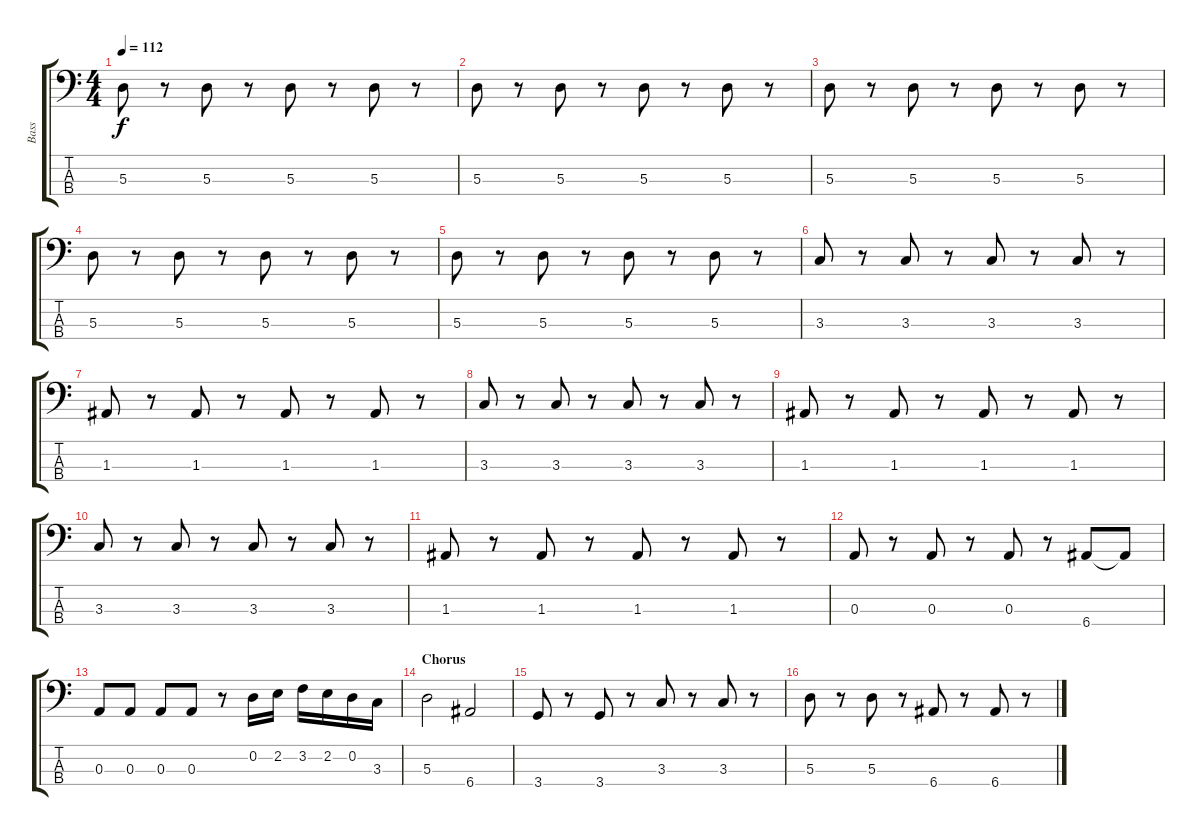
\track ("Bass" "Bass") {instrument slapbass2}
\staff {score tabs}
\tuning (G2 D2 A1 E1) {hide}
\ts (4 4)
\tempo 112
\clef f4
\ks c
5.3.8{dy f} r.8 5.3.8 r.8 5.3.8 r.8 5.3.8 r.8 |
5.3.8 r.8 5.3.8 r.8 5.3.8 r.8 5.3.8 r.8 |
5.3.8 r.8 5.3.8 r.8 5.3.8 r.8 5.3.8 r.8 |
5.3.8 r.8 5.3.8 r.8 5.3.8 r.8 5.3.8 r.8 |
5.3.8 r.8 5.3.8 r.8 5.3.8 r.8 5.3.8 r.8 |
3.3.8 r.8 3.3.8 r.8 3.3.8 r.8 3.3.8 r.8 |
1.3.8 r.8 1.3.8 r.8 1.3.8 r.8 1.3.8 r.8 |
3.3.8 r.8 3.3.8 r.8 3.3.8 r.8 3.3.8 r.8 |
1.3.8 r.8 1.3.8 r.8 1.3.8 r.8 1.3.8 r.8 |
3.3.8 r.8 3.3.8 r.8 3.3.8 r.8 3.3.8 r.8 |
1.3.8 r.8 1.3.8 r.8 1.3.8 r.8 1.3.8 r.8 |
0.3.8 r.8 0.3.8 r.8 0.3.8 r.8 6.4.8 6.4{t}.8 |
0.3.8 0.3.8 0.3.8 0.3.8 r.8 0.2.16 2.2.16 3.2.16 2.2.16 0.2.16 3.3.16 |
\section ("" "Chorus")
5.3.2{balance 3} 6.4.2 |
3.4.8{balance 7} r.8 3.4.8 r.8 3.3.8 r.8 3.3.8 r.8 |
5.3.8 r.8 5.3.8 r.8 6.4.8 r.8 6.4.8 r.8
